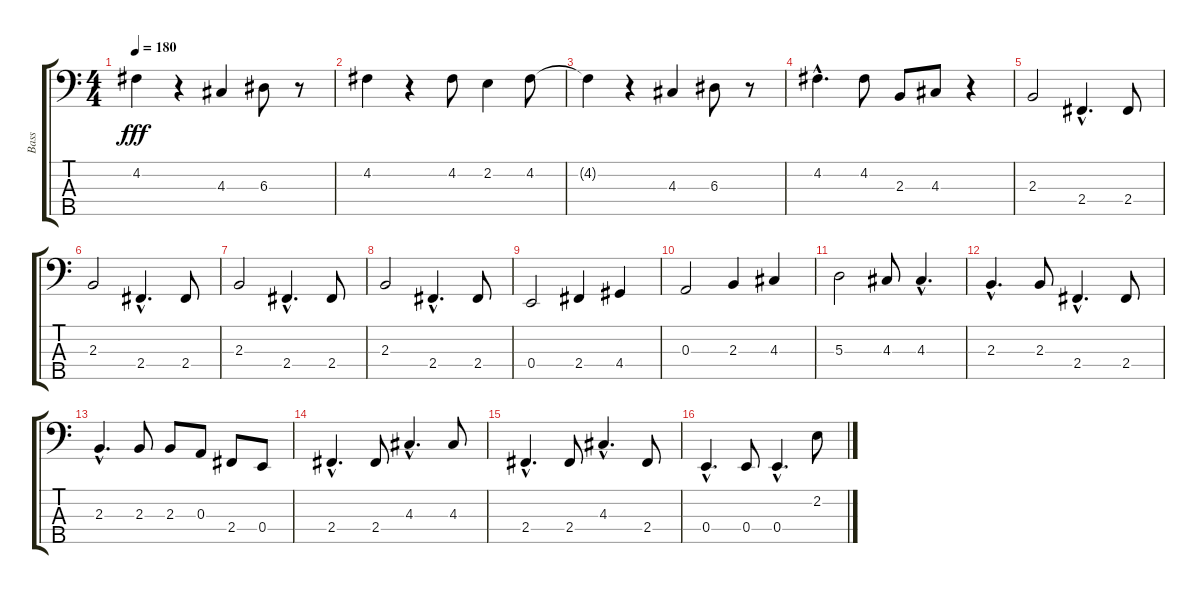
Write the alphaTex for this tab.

\track ("Bass" "Bass") {instrument electricbasspick}
\staff {score tabs}
\tuning (G2 D2 A1 E1 B0) {hide}
\ts (4 4)
\tempo 180
\clef f4
\ks c
4.2{t}.4{dy fff} r.4 4.3.4 6.3.8 r.8 |
4.2.4 r.4 4.2.8 2.2.4 4.2.8 |
4.2{t}.4 r.4 4.3.4 6.3.8 r.8 |
4.2{hac}.4{d} 4.2.8 2.3.8 4.3.8 r.4 |
2.3.2 2.4{hac}.4{d} 2.4.8 |
2.3.2 2.4{hac}.4{d} 2.4.8 |
2.3.2 2.4{hac}.4{d} 2.4.8 |
2.3.2 2.4{hac}.4{d} 2.4.8 |
0.4.2 2.4.4 4.4.4 |
0.3.2 2.3.4 4.3.4 |
5.3.2 4.3.8 4.3{hac}.4{d} |
2.3{hac}.4{d} 2.3.8 2.4{hac}.4{d} 2.4.8 |
2.3{hac}.4{d} 2.3.8 2.3.8 0.3.8 2.4.8 0.4.8 |
2.4{hac}.4{d} 2.4.8 4.3{hac}.4{d} 4.3.8 |
2.4{hac}.4{d} 2.4.8 4.3{hac}.4{d} 2.4.8 |
0.4{hac}.4{d} 0.4.8 0.4{hac}.4{d} 2.2.8
